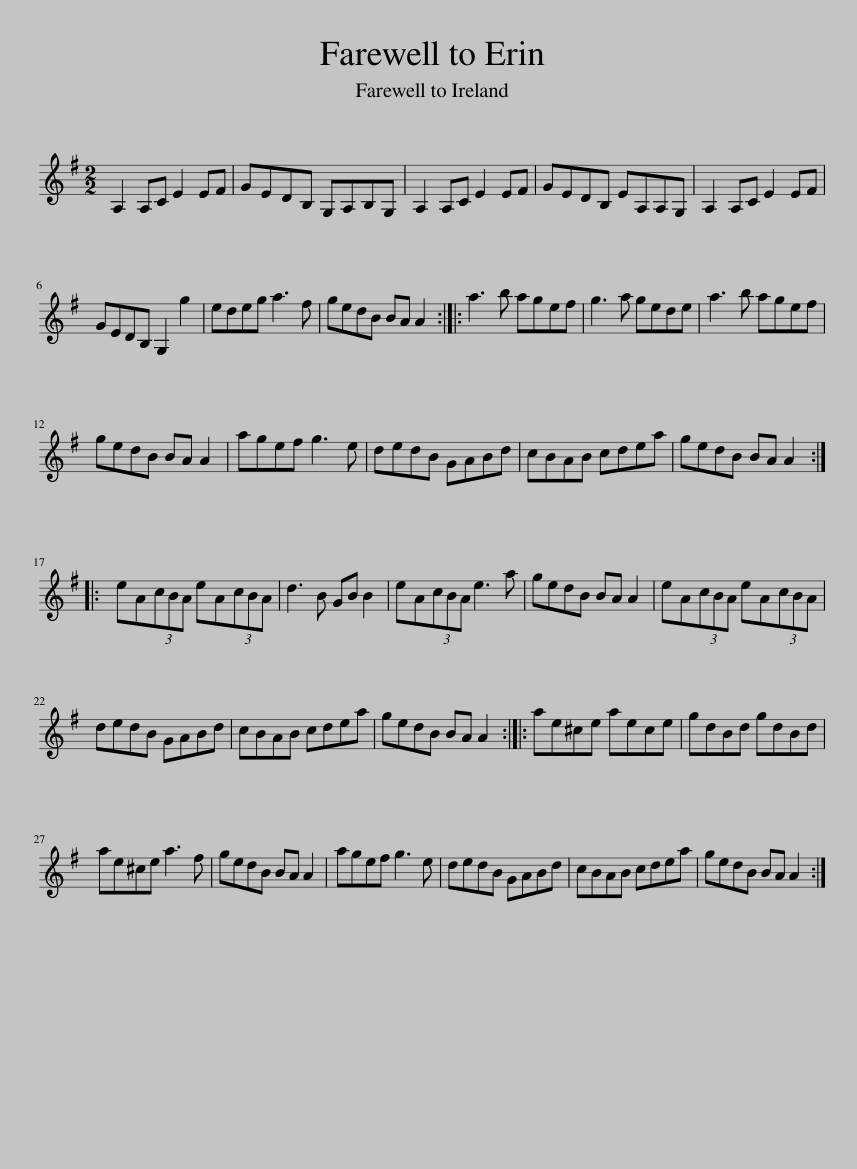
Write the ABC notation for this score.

X:1
L:1/8
M:2/2
I:linebreak $
K:G
V:1 treble
V:1
 A,2 A,C E2 EF | GEDB, G,A,B,G, | A,2 A,C E2 EF | GEDB, EA,A,G, | A,2 A,C E2 EF |$ %5
 GEDB, G,2 g2 | edeg a3 f | gedB BA A2 :: a3 b agef | g3 a gede | %10
 a3 b agef |$ gedB BA A2 | agef g3 e | dedB GABd | cBAB cdea | %15
 gedB BA A2 ::$ eA(3cBA eA(3cBA | d3 B GB B2 | eA(3cBA e3 a | gedB BA A2 | %20
 eA(3cBA eA(3cBA |$ dedB GABd | cBAB cdea | gedB BA A2 :: ae^ce aece | %25
 gdBd gdBd |$ ae^ce a3 f | gedB BA A2 | agef g3 e | dedB GABd | %30
 cBAB cdea | gedB BA A2 :| %32
